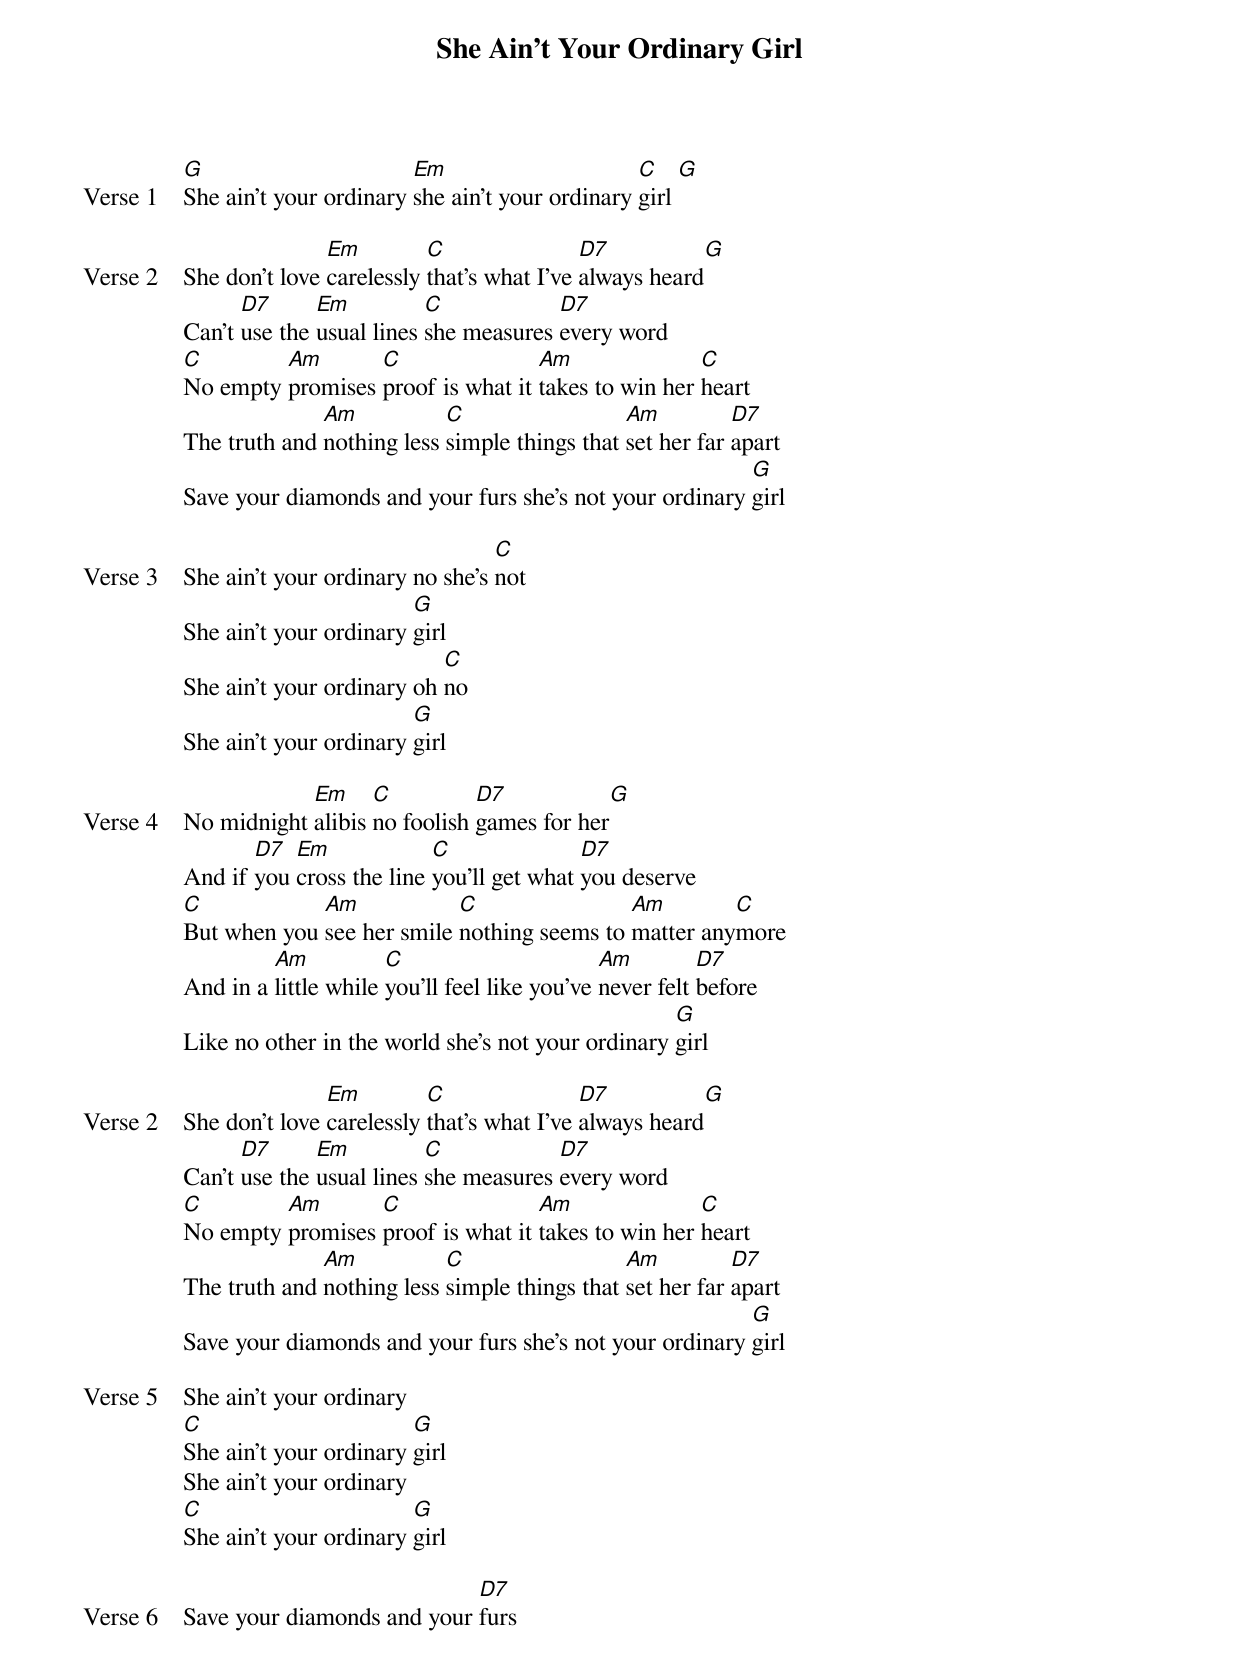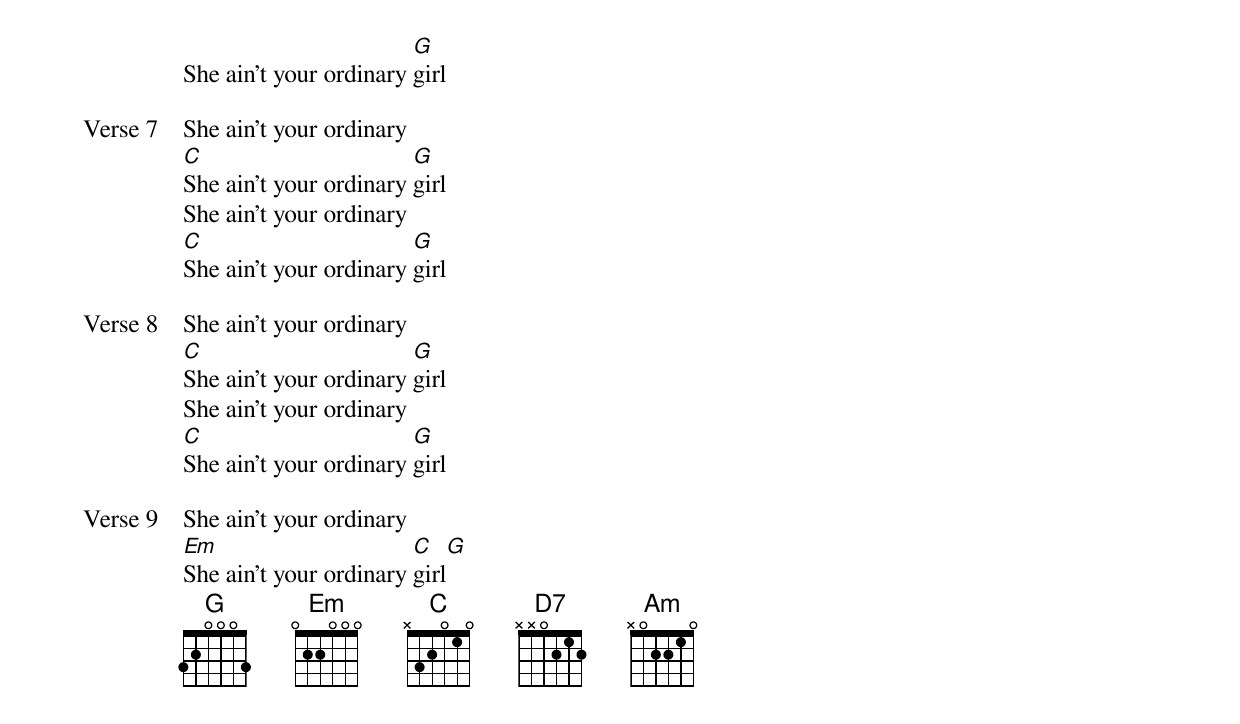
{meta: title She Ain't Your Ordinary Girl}
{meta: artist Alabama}
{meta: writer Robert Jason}

{start_of_verse: Verse 1}
[G]She ain't your ordinary [Em]she ain't your ordinary [C]girl [G]
{end_of_verse}

{start_of_verse: Verse 2}
She don't love [Em]carelessly [C]that's what I've [D7]always heard[G]
Can't [D7]use the [Em]usual lines [C]she measures [D7]every word
[C]No empty [Am]promises [C]proof is what it [Am]takes to win her [C]heart
The truth and [Am]nothing less [C]simple things that [Am]set her far [D7]apart
Save your diamonds and your furs she's not your ordinary [G]girl
{end_of_verse}

{start_of_verse: Verse 3}
She ain't your ordinary no she's [C]not
She ain't your ordinary [G]girl
She ain't your ordinary oh [C]no
She ain't your ordinary [G]girl
{end_of_verse}

{start_of_verse: Verse 4}
No midnight [Em]alibis [C]no foolish [D7]games for her[G]
And if [D7]you [Em]cross the line [C]you'll get what [D7]you deserve
[C]But when you [Am]see her smile [C]nothing seems to [Am]matter any[C]more
And in a [Am]little while [C]you'll feel like you've [Am]never felt [D7]before
Like no other in the world she's not your ordinary [G]girl
{end_of_verse}

{start_of_verse: Verse 2}
She don't love [Em]carelessly [C]that's what I've [D7]always heard[G]
Can't [D7]use the [Em]usual lines [C]she measures [D7]every word
[C]No empty [Am]promises [C]proof is what it [Am]takes to win her [C]heart
The truth and [Am]nothing less [C]simple things that [Am]set her far [D7]apart
Save your diamonds and your furs she's not your ordinary [G]girl
{end_of_verse}

{start_of_verse: Verse 5}
She ain't your ordinary
[C]She ain't your ordinary [G]girl
She ain't your ordinary
[C]She ain't your ordinary [G]girl
{end_of_verse}

{start_of_verse: Verse 6}
Save your diamonds and your [D7]furs
She ain't your ordinary [G]girl
{end_of_verse}

{start_of_verse: Verse 7}
She ain't your ordinary
[C]She ain't your ordinary [G]girl
She ain't your ordinary
[C]She ain't your ordinary [G]girl
{end_of_verse}

{start_of_verse: Verse 8}
She ain't your ordinary
[C]She ain't your ordinary [G]girl
She ain't your ordinary
[C]She ain't your ordinary [G]girl
{end_of_verse}

{start_of_verse: Verse 9}
She ain't your ordinary
[Em]She ain't your ordinary [C]girl[G]
{end_of_verse}
